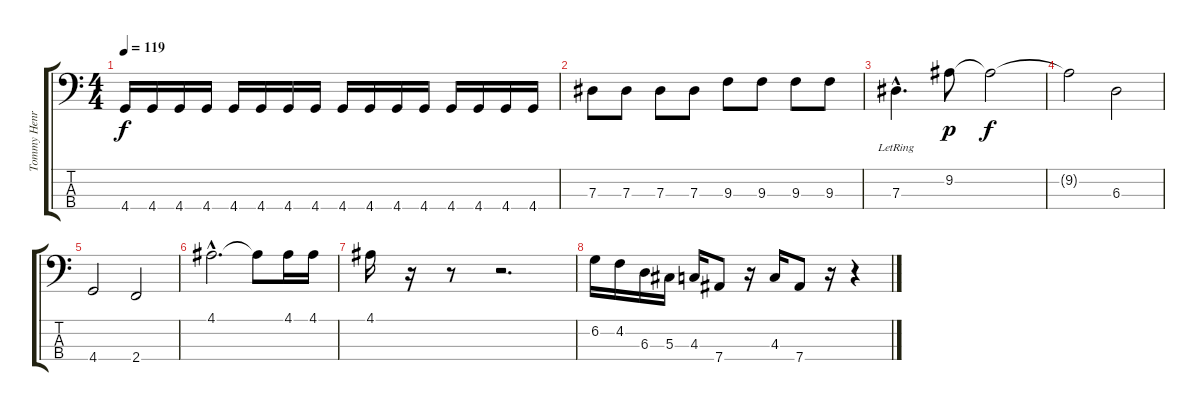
\track ("Tommy Henriksen" "Tommy Henr") {instrument electricbassfinger}
\staff {score tabs}
\tuning (Gb2 Db2 Ab1 Eb1) {hide}
\ts (4 4)
\tempo 119
\clef f4
\ks c
4.4.16{dy f} 4.4.16 4.4.16 4.4.16 4.4.16 4.4.16 4.4.16 4.4.16 4.4.16 4.4.16 4.4.16 4.4.16 4.4.16 4.4.16 4.4.16 4.4.16 |
7.3.8 7.3.8 7.3.8 7.3.8 9.3.8 9.3.8 9.3.8 9.3.8 |
7.3{hac lr}.4{d} 9.2.8{dy p} 9.2{t}.2{dy f} |
9.2{t}.2 6.3.2 |
4.4.2 2.4.2 |
4.1{hac}.2{d} 4.1{t}.8 4.1.16 4.1.16 |
4.1.16 r.16 r.8 r.2{d} |
6.2.16 4.2.16 6.3.16 5.3.16 4.3.16 7.4.8 r.16 4.3.16 7.4.8 r.16 r.4
